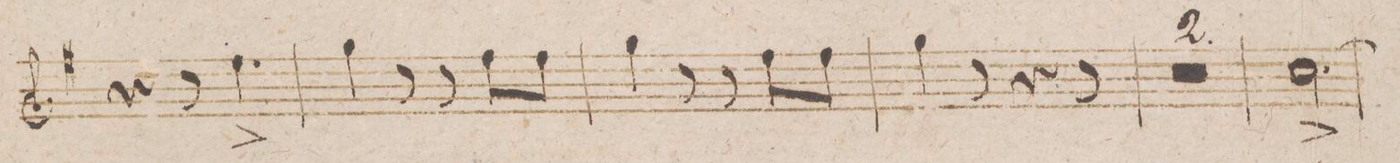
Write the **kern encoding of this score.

**kern	**dynam
*I"Clarinetto 2do in B.	*
*clefG2	*
*k[b-]	*
*M6/8	*
4r	.
8r	.
4.ee^<\	.
=98	=98
4ff\	.
8r	.
8r	.
8ee\L	.
8ee\J	.
=99	=99
4ff\	.
8r	.
8r	.
8ee\L	.
8ee\J	.
=100	=100
4ff\	.
8r	.
4r	.
8r	.
=101	=101
1.r	.
=102	=102
=103	=103
[2.b-^<\	.
=104	=104
*-	*-
